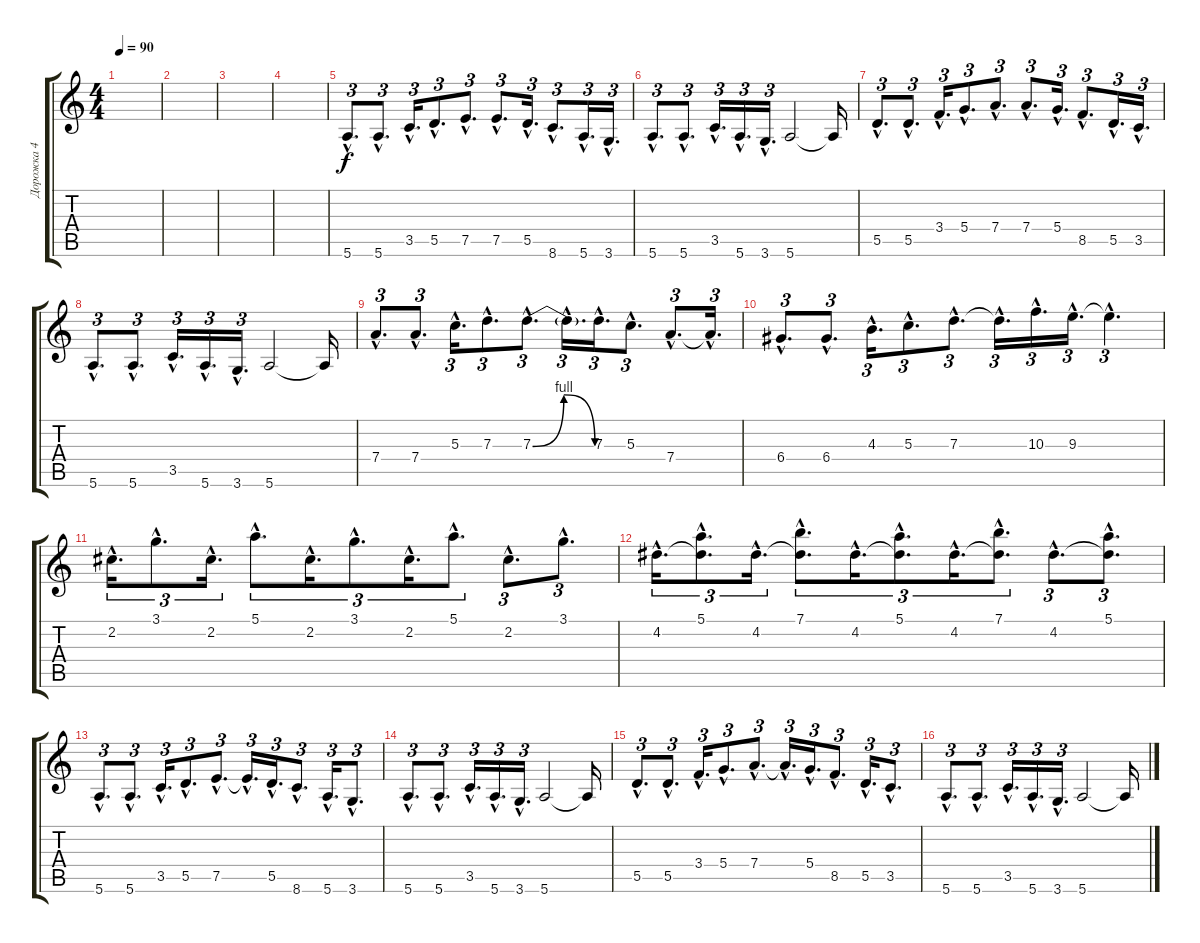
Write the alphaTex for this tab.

\track ("Дорожка 4" "Дорожка 4") {instrument electricguitarclean}
\staff {score tabs}
\tuning (E4 B3 G3 D3 A2 E2) {hide}
\ts (4 4)
\tempo 90
\clef g2
\ks c
|
|
|
|
5.6{hac}.8{d tu (3 2)} 5.6{hac}.8{d tu (3 2)} 3.5{hac}.16{d tu (3 2)} 5.5{hac}.8{d tu (3 2)} 7.5{hac}.8{d tu (3 2)} 7.5{hac}.8{d tu (3 2)} 5.5{hac}.16{d tu (3 2)} 8.6{hac}.8{d tu (3 2)} 5.6{hac}.16{d tu (3 2)} 3.6{hac}.16{d tu (3 2)} |
5.6{hac}.8{d tu (3 2)} 5.6{hac}.8{d tu (3 2)} 3.5{hac}.16{d tu (3 2)} 5.6{hac}.16{d tu (3 2)} 3.6{hac}.16{d tu (3 2)} 5.6.2 5.6{t}.16 |
5.5{hac}.8{d tu (3 2)} 5.5{hac}.8{d tu (3 2)} 3.4{hac}.16{d tu (3 2)} 5.4{hac}.8{d tu (3 2)} 7.4{hac}.8{d tu (3 2)} 7.4{hac}.8{d tu (3 2)} 5.4{hac}.16{d tu (3 2)} 8.5{hac}.8{d tu (3 2)} 5.5{hac}.16{d tu (3 2)} 3.5{hac}.16{d tu (3 2)} |
5.6{hac}.8{d tu (3 2)} 5.6{hac}.8{d tu (3 2)} 3.5{hac}.16{d tu (3 2)} 5.6{hac}.16{d tu (3 2)} 3.6{hac}.16{d tu (3 2)} 5.6.2 5.6{t}.16 |
7.4{hac}.8{d tu (3 2)} 7.4{hac}.8{d tu (3 2)} 5.3{hac}.16{d tu (3 2)} 7.3{hac}.8{d tu (3 2)} 7.3{be (bendrelease 0 0 30 4 30 4 60 0) hac}.8{d tu (3 2)} 7.3{hac t}.16{d tu (3 2)} 7.3{hac}.16{d tu (3 2)} 5.3{hac}.8{d tu (3 2)} 7.4{hac}.8{d tu (3 2)} 7.4{hac t}.16{d tu (3 2)} |
6.4{hac}.8{d tu (3 2)} 6.4{hac}.8{d tu (3 2)} 4.3{hac}.16{d tu (3 2)} 5.3{hac}.8{d tu (3 2)} 7.3{hac}.8{d tu (3 2)} 7.3{hac t}.16{d tu (3 2)} 10.3{hac}.16{d tu (3 2)} 9.3{hac}.16{d tu (3 2)} 9.3{hac t}.4{d tu (3 2)} |
2.2{hac}.16{d tu (3 2)} 3.1{hac}.8{d tu (3 2)} 2.2{hac}.16{d tu (3 2)} 5.1{hac}.8{d tu (3 2)} 2.2{hac}.16{d tu (3 2)} 3.1{hac}.8{d tu (3 2)} 2.2{hac}.16{d tu (3 2)} 5.1{hac}.8{d tu (3 2)} 2.2{hac}.8{d tu (3 2)} 3.1{hac}.8{d tu (3 2)} |
4.2{hac}.16{d tu (3 2)} (5.1{hac} 4.2{hac t}).8{d tu (3 2)} 4.2{hac}.16{d tu (3 2)} (7.1{hac} 4.2{hac t}).8{d tu (3 2)} 4.2{hac}.16{d tu (3 2)} (5.1{hac} 4.2{hac t}).8{d tu (3 2)} 4.2{hac}.16{d tu (3 2)} (7.1{hac} 4.2{hac t}).8{d tu (3 2)} 4.2{hac}.8{d tu (3 2)} (5.1{hac} 4.2{hac t}).8{d tu (3 2)} |
5.6{hac}.8{d tu (3 2)} 5.6{hac}.8{d tu (3 2)} 3.5{hac}.16{d tu (3 2)} 5.5{hac}.8{d tu (3 2)} 7.5{hac}.8{d tu (3 2)} 7.5{hac t}.16{d tu (3 2)} 5.5{hac}.16{d tu (3 2)} 8.6{hac}.8{d tu (3 2)} 5.6{hac}.16{d tu (3 2)} 3.6{hac}.8{d tu (3 2)} |
5.6{hac}.8{d tu (3 2)} 5.6{hac}.8{d tu (3 2)} 3.5{hac}.16{d tu (3 2)} 5.6{hac}.16{d tu (3 2)} 3.6{hac}.16{d tu (3 2)} 5.6.2 5.6{t}.16 |
5.5{hac}.8{d tu (3 2)} 5.5{hac}.8{d tu (3 2)} 3.4{hac}.16{d tu (3 2)} 5.4{hac}.8{d tu (3 2)} 7.4{hac}.8{d tu (3 2)} 7.4{hac t}.16{d tu (3 2)} 5.4{hac}.16{d tu (3 2)} 8.5{hac}.8{d tu (3 2)} 5.5{hac}.16{d tu (3 2)} 3.5{hac}.8{d tu (3 2)} |
5.6{hac}.8{d tu (3 2)} 5.6{hac}.8{d tu (3 2)} 3.5{hac}.16{d tu (3 2)} 5.6{hac}.16{d tu (3 2)} 3.6{hac}.16{d tu (3 2)} 5.6.2 5.6{t}.16
